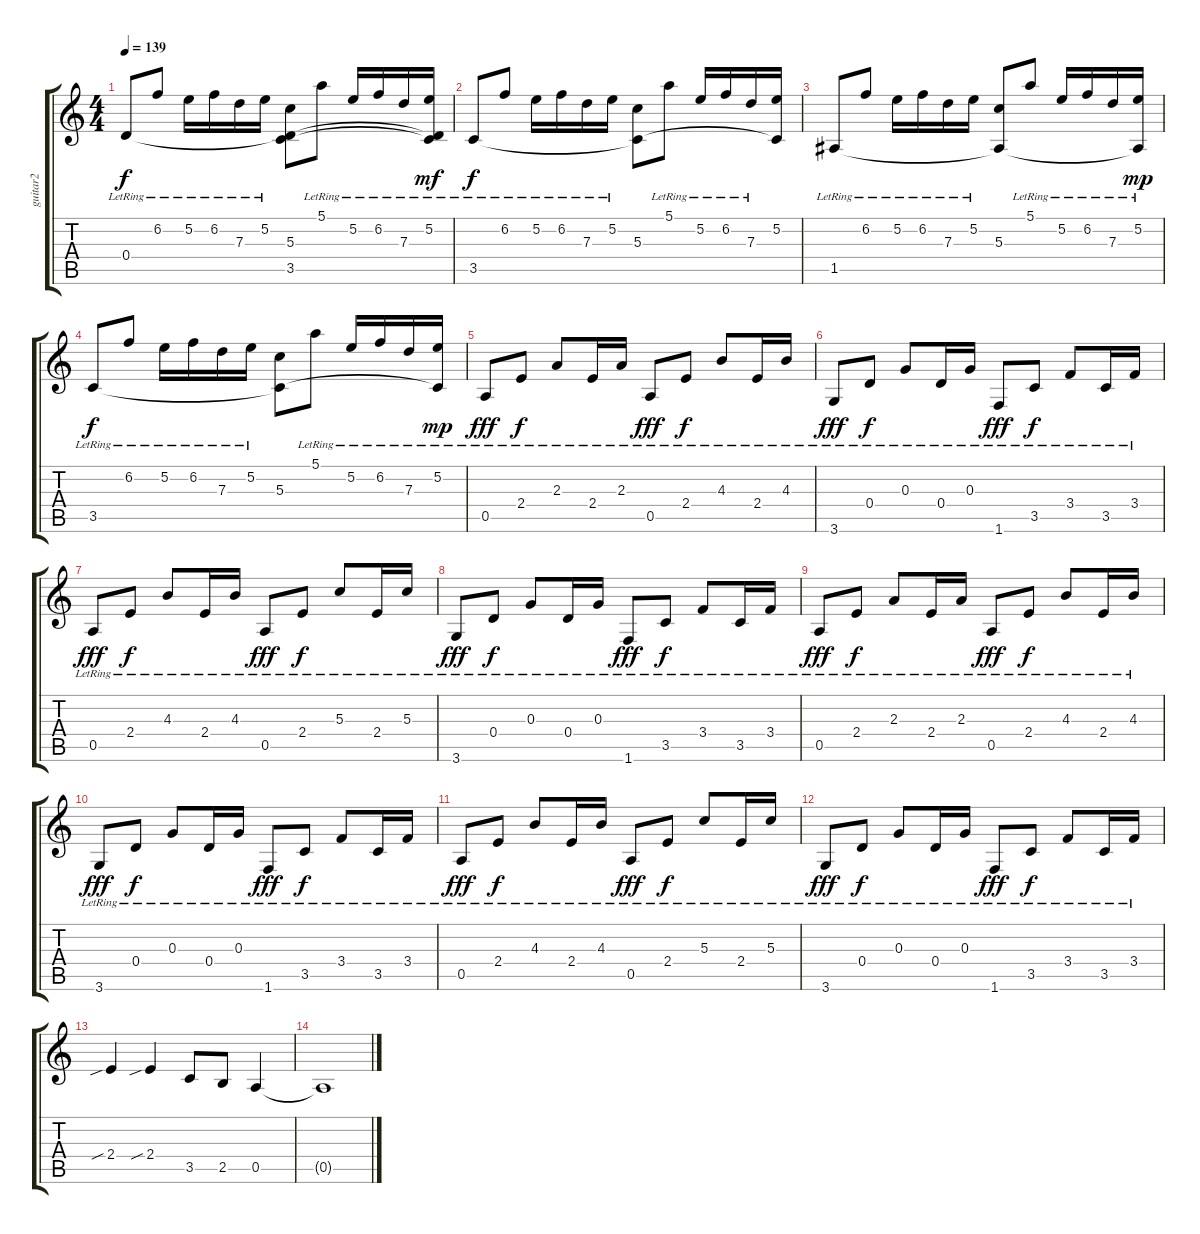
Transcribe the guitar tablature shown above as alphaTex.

\track ("guitar2" "guitar2") {instrument electricguitarmuted}
\staff {score tabs}
\tuning (E4 B3 G3 D3 A2 E2) {hide}
\ts (4 4)
\tempo 139
\clef g2
\ks c
0.4{lr}.8{dy f} 6.2{lr}.8 5.2{lr}.16 6.2{lr}.16 7.3{lr}.16 5.2{lr}.16 (5.3 0.4{t} 3.5{t}).8 5.1{lr}.8 5.2{lr}.16 6.2{lr}.16 7.3{lr}.16 (5.2{lr} 0.4{t} 3.5{t}).16{dy mf} |
3.5{lr}.8{dy f} 6.2{lr}.8 5.2{lr}.16 6.2{lr}.16 7.3{lr}.16 5.2{lr}.16 (5.3 3.5{t}).8 5.1{lr}.8 5.2{lr}.16 6.2{lr}.16 7.3{lr}.16 (5.2 3.5{t}).16 |
1.5{lr}.8 6.2{lr}.8 5.2{lr}.16 6.2{lr}.16 7.3{lr}.16 5.2{lr}.16 (5.3 1.5{t}).8 5.1{lr}.8 5.2{lr}.16 6.2{lr}.16 7.3{lr}.16 (5.2{lr} 1.5{t}).16{dy mp} |
3.5{lr}.8{dy f} 6.2{lr}.8 5.2{lr}.16 6.2{lr}.16 7.3{lr}.16 5.2{lr}.16 (5.3 3.5{t}).8 5.1{lr}.8 5.2{lr}.16 6.2{lr}.16 7.3{lr}.16 (5.2{lr} 3.5{t}).16{dy mp} |
0.5{lr}.8{dy fff} 2.4{lr}.8{dy f} 2.3{lr}.8 2.4{lr}.16 2.3{lr}.16 0.5{lr}.8{dy fff} 2.4{lr}.8{dy f} 4.3{lr}.8 2.4{lr}.16 4.3{lr}.16 |
3.6{lr}.8{dy fff} 0.4{lr}.8{dy f} 0.3{lr}.8 0.4{lr}.16 0.3{lr}.16 1.6{lr}.8{dy fff} 3.5{lr}.8{dy f} 3.4{lr}.8 3.5{lr}.16 3.4{lr}.16 |
0.5{lr}.8{dy fff} 2.4{lr}.8{dy f} 4.3{lr}.8 2.4{lr}.16 4.3{lr}.16 0.5{lr}.8{dy fff} 2.4{lr}.8{dy f} 5.3{lr}.8 2.4{lr}.16 5.3{lr}.16 |
3.6{lr}.8{dy fff} 0.4{lr}.8{dy f} 0.3{lr}.8 0.4{lr}.16 0.3{lr}.16 1.6{lr}.8{dy fff} 3.5{lr}.8{dy f} 3.4{lr}.8 3.5{lr}.16 3.4{lr}.16 |
0.5{lr}.8{dy fff} 2.4{lr}.8{dy f} 2.3{lr}.8 2.4{lr}.16 2.3{lr}.16 0.5{lr}.8{dy fff} 2.4{lr}.8{dy f} 4.3{lr}.8 2.4{lr}.16 4.3{lr}.16 |
3.6{lr}.8{dy fff} 0.4{lr}.8{dy f} 0.3{lr}.8 0.4{lr}.16 0.3{lr}.16 1.6{lr}.8{dy fff} 3.5{lr}.8{dy f} 3.4{lr}.8 3.5{lr}.16 3.4{lr}.16 |
0.5{lr}.8{dy fff} 2.4{lr}.8{dy f} 4.3{lr}.8 2.4{lr}.16 4.3{lr}.16 0.5{lr}.8{dy fff} 2.4{lr}.8{dy f} 5.3{lr}.8 2.4{lr}.16 5.3{lr}.16 |
3.6{lr}.8{dy fff} 0.4{lr}.8{dy f} 0.3{lr}.8 0.4{lr}.16 0.3{lr}.16 1.6{lr}.8{dy fff} 3.5{lr}.8{dy f} 3.4{lr}.8 3.5{lr}.16 3.4{lr}.16 |
2.4{sib}.4 2.4{sib}.4 3.5.8 2.5.8 0.5.4 |
0.5{t}.1
